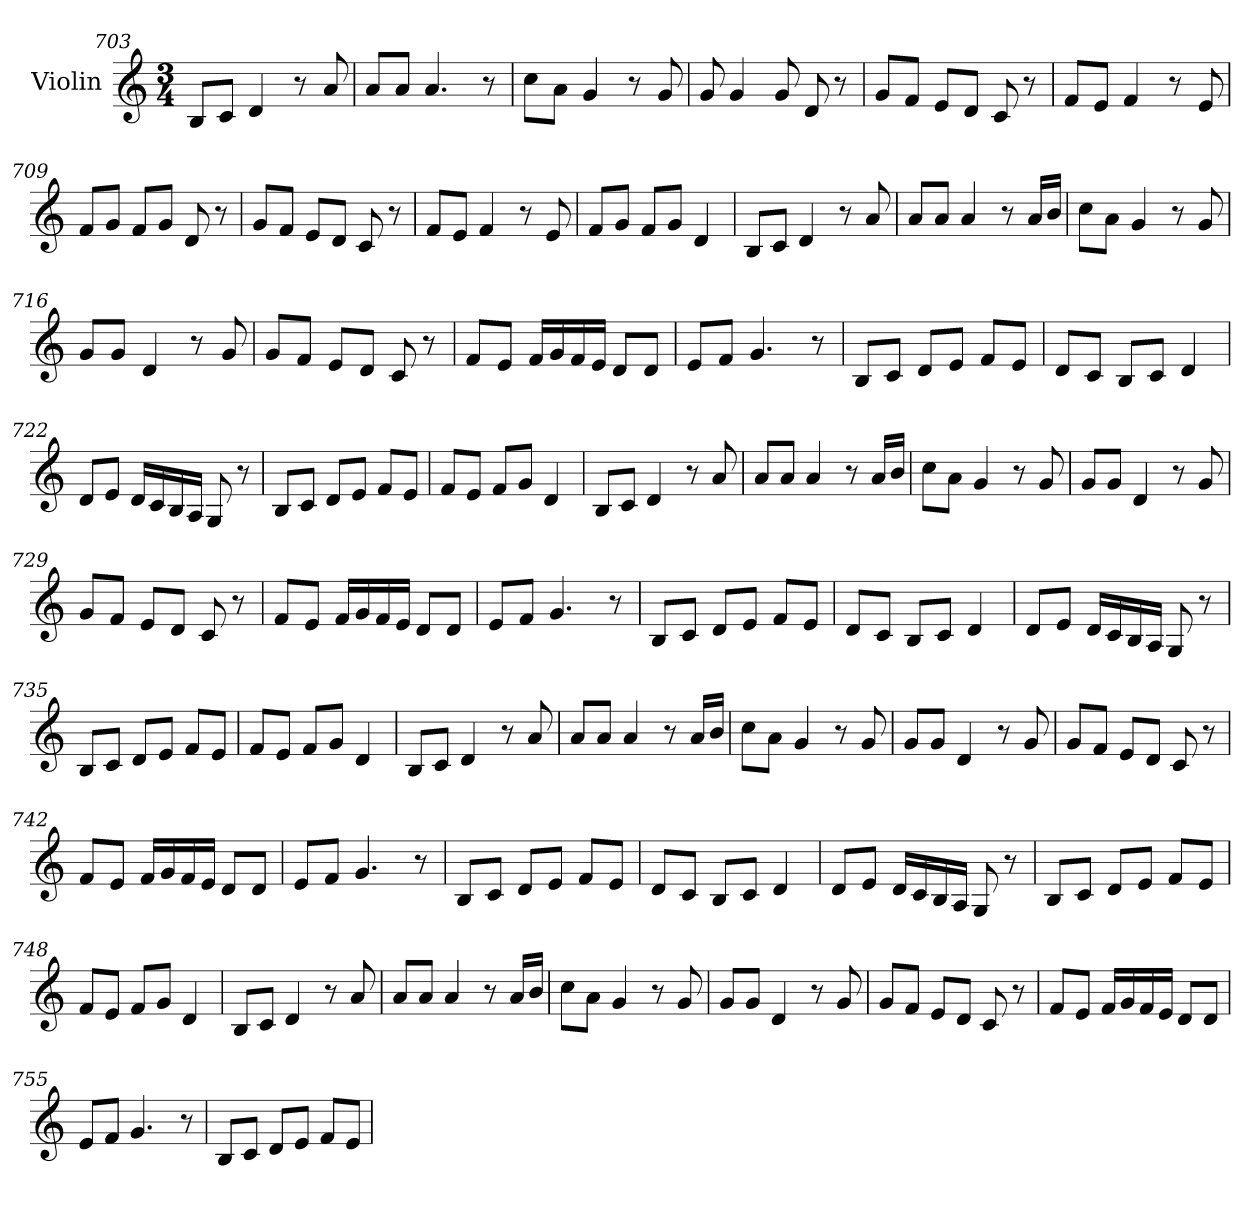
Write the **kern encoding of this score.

**kern
*part1
*staff1
*I"Violin
*clefG2
*k[]
*M3/4
=703
8B/L
8c/J
4d/
8r
8a/
=704
8a/L
8a/J
4.a/
8r
=705
8cc\L
8a\J
4g/
8r
8g/
!!LO:LB:g=z
=706
8g/
4g/
8g/
8d/
8r
=707
8g/L
8f/J
8e/L
8d/J
8c/
8r
=708
8f/L
8e/J
4f/
8r
8e/
=709
8f/L
8g/J
8f/L
8g/J
8d/
8r
=710
8g/L
8f/J
8e/L
8d/J
8c/
8r
=711
8f/L
8e/J
4f/
8r
8e/
!!LO:LB:g=z
=712
8f/L
8g/J
8f/L
8g/J
4d/
=713
8B/L
8c/J
4d/
8r
8a/
=714
8a/L
8a/J
4a/
8r
16a/LL
16b/JJ
=715
8cc\L
8a\J
4g/
8r
8g/
=716
8g/L
8g/J
4d/
8r
8g/
=717
8g/L
8f/J
8e/L
8d/J
8c/
8r
!!LO:LB:g=z
=718
8f/L
8e/J
16f/LL
16g/
16f/
16e/JJ
8d/L
8d/J
=719
8e/L
8f/J
4.g/
8r
=720
8B/L
8c/J
8d/L
8e/J
8f/L
8e/J
=721
8d/L
8c/J
8B/L
8c/J
4d/
=722
8d/L
8e/J
16d/LL
16c/
16B/
16A/JJ
8G/
8r
=723
8B/L
8c/J
8d/L
8e/J
8f/L
8e/J
!!LO:LB:g=z
=724
8f/L
8e/J
8f/L
8g/J
4d/
=725
8B/L
8c/J
4d/
8r
8a/
=726
8a/L
8a/J
4a/
8r
16a/LL
16b/JJ
=727
8cc\L
8a\J
4g/
8r
8g/
=728
8g/L
8g/J
4d/
8r
8g/
=729
8g/L
8f/J
8e/L
8d/J
8c/
8r
!!LO:LB:g=z
=730
8f/L
8e/J
16f/LL
16g/
16f/
16e/JJ
8d/L
8d/J
=731
8e/L
8f/J
4.g/
8r
=732
8B/L
8c/J
8d/L
8e/J
8f/L
8e/J
=733
8d/L
8c/J
8B/L
8c/J
4d/
=734
8d/L
8e/J
16d/LL
16c/
16B/
16A/JJ
8G/
8r
=735
8B/L
8c/J
8d/L
8e/J
8f/L
8e/J
!!LO:LB:g=z
=736
8f/L
8e/J
8f/L
8g/J
4d/
=737
8B/L
8c/J
4d/
8r
8a/
=738
8a/L
8a/J
4a/
8r
16a/LL
16b/JJ
=739
8cc\L
8a\J
4g/
8r
8g/
=740
8g/L
8g/J
4d/
8r
8g/
=741
8g/L
8f/J
8e/L
8d/J
8c/
8r
!!LO:LB:g=z
=742
8f/L
8e/J
16f/LL
16g/
16f/
16e/JJ
8d/L
8d/J
=743
8e/L
8f/J
4.g/
8r
=744
8B/L
8c/J
8d/L
8e/J
8f/L
8e/J
=745
8d/L
8c/J
8B/L
8c/J
4d/
=746
8d/L
8e/J
16d/LL
16c/
16B/
16A/JJ
8G/
8r
=747
8B/L
8c/J
8d/L
8e/J
8f/L
8e/J
!!LO:PB:g=z
=748
8f/L
8e/J
8f/L
8g/J
4d/
=749
8B/L
8c/J
4d/
8r
8a/
=750
8a/L
8a/J
4a/
8r
16a/LL
16b/JJ
=751
8cc\L
8a\J
4g/
8r
8g/
=752
8g/L
8g/J
4d/
8r
8g/
=753
8g/L
8f/J
8e/L
8d/J
8c/
8r
!!LO:LB:g=z
=754
8f/L
8e/J
16f/LL
16g/
16f/
16e/JJ
8d/L
8d/J
=755
8e/L
8f/J
4.g/
8r
=756
8B/L
8c/J
8d/L
8e/J
8f/L
8e/J
=
*-
